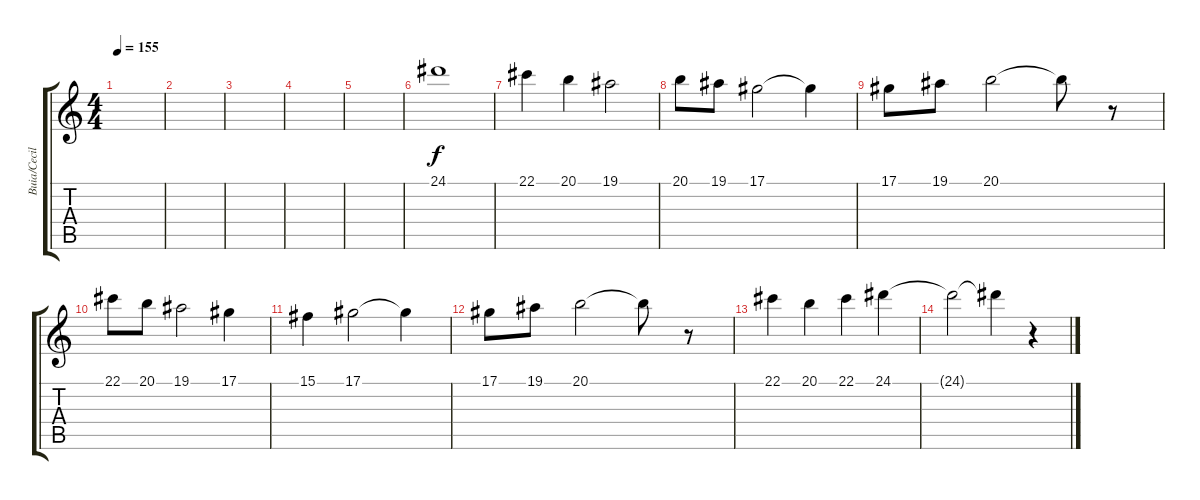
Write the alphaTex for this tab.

\track ("Buia/Cecil" "Buia/Cecil") {instrument flute}
\staff {score tabs}
\tuning (Eb4 Bb3 Gb3 Db3 Ab2 Eb2) {hide}
\ts (4 4)
\tempo 155
\clef g2
\ks c
|
|
|
|
|
24.1.1 |
22.1.4 20.1.4 19.1.2 |
20.1.8 19.1.8 17.1.2 17.1{t}.4 |
17.1.8 19.1.8 20.1.2 20.1{t}.8 r.8 |
22.1.8 20.1.8 19.1.2 17.1.4 |
15.1.4 17.1.2 17.1{t}.4 |
17.1.8 19.1.8 20.1.2 20.1{t}.8 r.8 |
22.1.4 20.1.4 22.1.4 24.1.4 |
24.1{t}.2 24.1{t}.4 r.4
